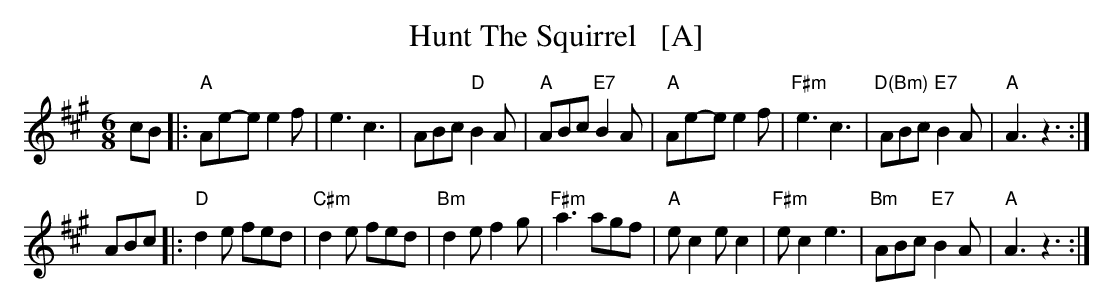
X:1
T: Hunt The Squirrel   [A]
M: 6/8
K: A
cB \
|:"A"Ae-e e2f | e3 c3 | ABc "D"B2A | "A"ABc "E7"B2A \
| "A"Ae-e e2f | "F#m"e3 c3 | "D(Bm)"ABc "E7"B2A | "A"A3 z3 :|
ABc \
|:"D"d2e fed | "C#m"d2e fed | "Bm"d2e f2g | "F#m"a3 agf \
| "A"ec2 ec2 | "F#m"ec2 e3 | "Bm"ABc "E7"B2A | "A"A3 z3 :|
